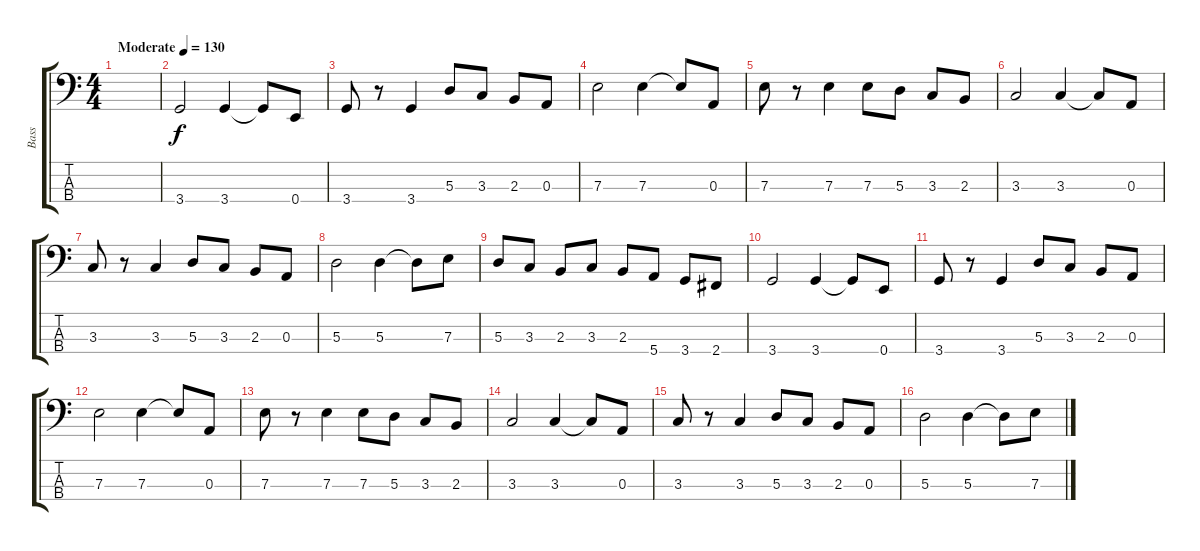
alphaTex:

\track ("Bass" "Bass") {instrument electricbassfinger}
\staff {score tabs}
\tuning (G2 D2 A1 E1) {hide}
\ts (4 4)
\tempo (130 "Moderate")
\clef f4
\ks c
|
3.4.2 3.4.4 3.4{t}.8 0.4.8 |
3.4.8 r.8 3.4.4 5.3.8 3.3.8 2.3.8 0.3.8 |
7.3.2 7.3.4 7.3{t}.8 0.3.8 |
7.3.8 r.8 7.3.4 7.3.8 5.3.8 3.3.8 2.3.8 |
3.3.2 3.3.4 3.3{t}.8 0.3.8 |
3.3.8 r.8 3.3.4 5.3.8 3.3.8 2.3.8 0.3.8 |
5.3.2 5.3.4 5.3{t}.8 7.3.8 |
5.3.8 3.3.8 2.3.8 3.3.8 2.3.8 5.4.8 3.4.8 2.4.8 |
3.4.2 3.4.4 3.4{t}.8 0.4.8 |
3.4.8 r.8 3.4.4 5.3.8 3.3.8 2.3.8 0.3.8 |
7.3.2 7.3.4 7.3{t}.8 0.3.8 |
7.3.8 r.8 7.3.4 7.3.8 5.3.8 3.3.8 2.3.8 |
3.3.2 3.3.4 3.3{t}.8 0.3.8 |
3.3.8 r.8 3.3.4 5.3.8 3.3.8 2.3.8 0.3.8 |
5.3.2 5.3.4 5.3{t}.8 7.3.8
